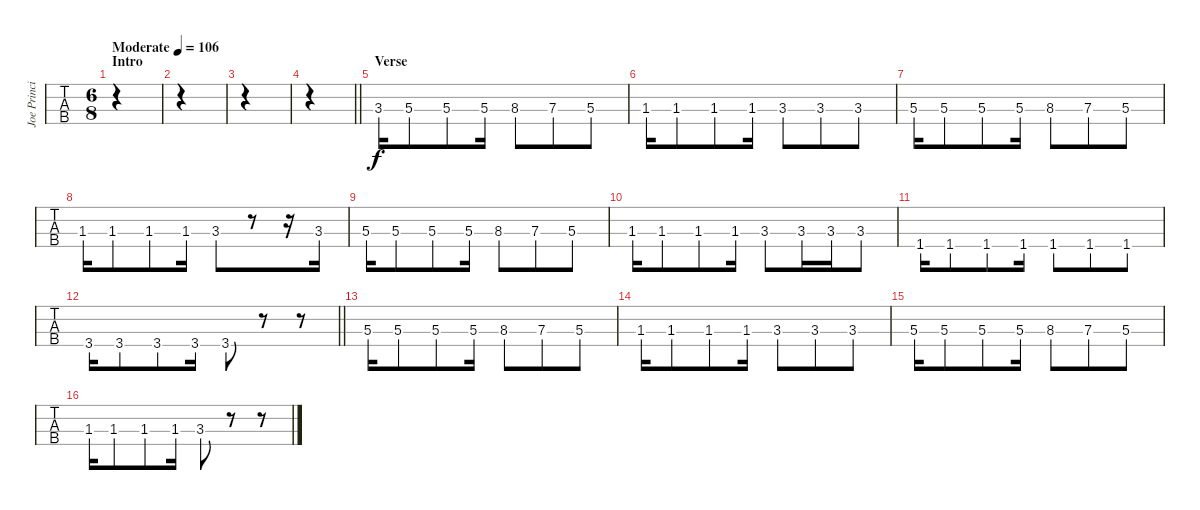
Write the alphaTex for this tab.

\track ("Joe Principe - Bass" "Joe Princi") {instrument electricbassfinger}
\staff {tabs}
\tuning (Gb2 Db2 Ab1 Eb1) {hide}
\ts (6 8)
\section ("" "Intro")
\tempo (106 "Moderate")
\clef f4
\ks c
|
|
|
\barLineRight lightlight
|
\section ("" "Verse")
3.3.16 5.3.8 5.3.8 5.3.16 8.3.8 7.3.8 5.3.8 |
1.3.16 1.3.8 1.3.8 1.3.16 3.3.8 3.3.8 3.3.8 |
5.3.16 5.3.8 5.3.8 5.3.16 8.3.8 7.3.8 5.3.8 |
1.3.16 1.3.8 1.3.8 1.3.16 3.3.8 r.8 r.16 3.3.16 |
5.3.16 5.3.8 5.3.8 5.3.16 8.3.8 7.3.8 5.3.8 |
1.3.16 1.3.8 1.3.8 1.3.16 3.3.8 3.3.16 3.3.16 3.3.8 |
1.4.16 1.4.8 1.4.8 1.4.16 1.4.8 1.4.8 1.4.8 |
\barLineRight lightlight
3.4.16 3.4.8 3.4.8 3.4.16 3.4.8 r.8 r.8 |
5.3.16 5.3.8 5.3.8 5.3.16 8.3.8 7.3.8 5.3.8 |
1.3.16 1.3.8 1.3.8 1.3.16 3.3.8 3.3.8 3.3.8 |
5.3.16 5.3.8 5.3.8 5.3.16 8.3.8 7.3.8 5.3.8 |
1.3.16 1.3.8 1.3.8 1.3.16 3.3.8 r.8 r.8
